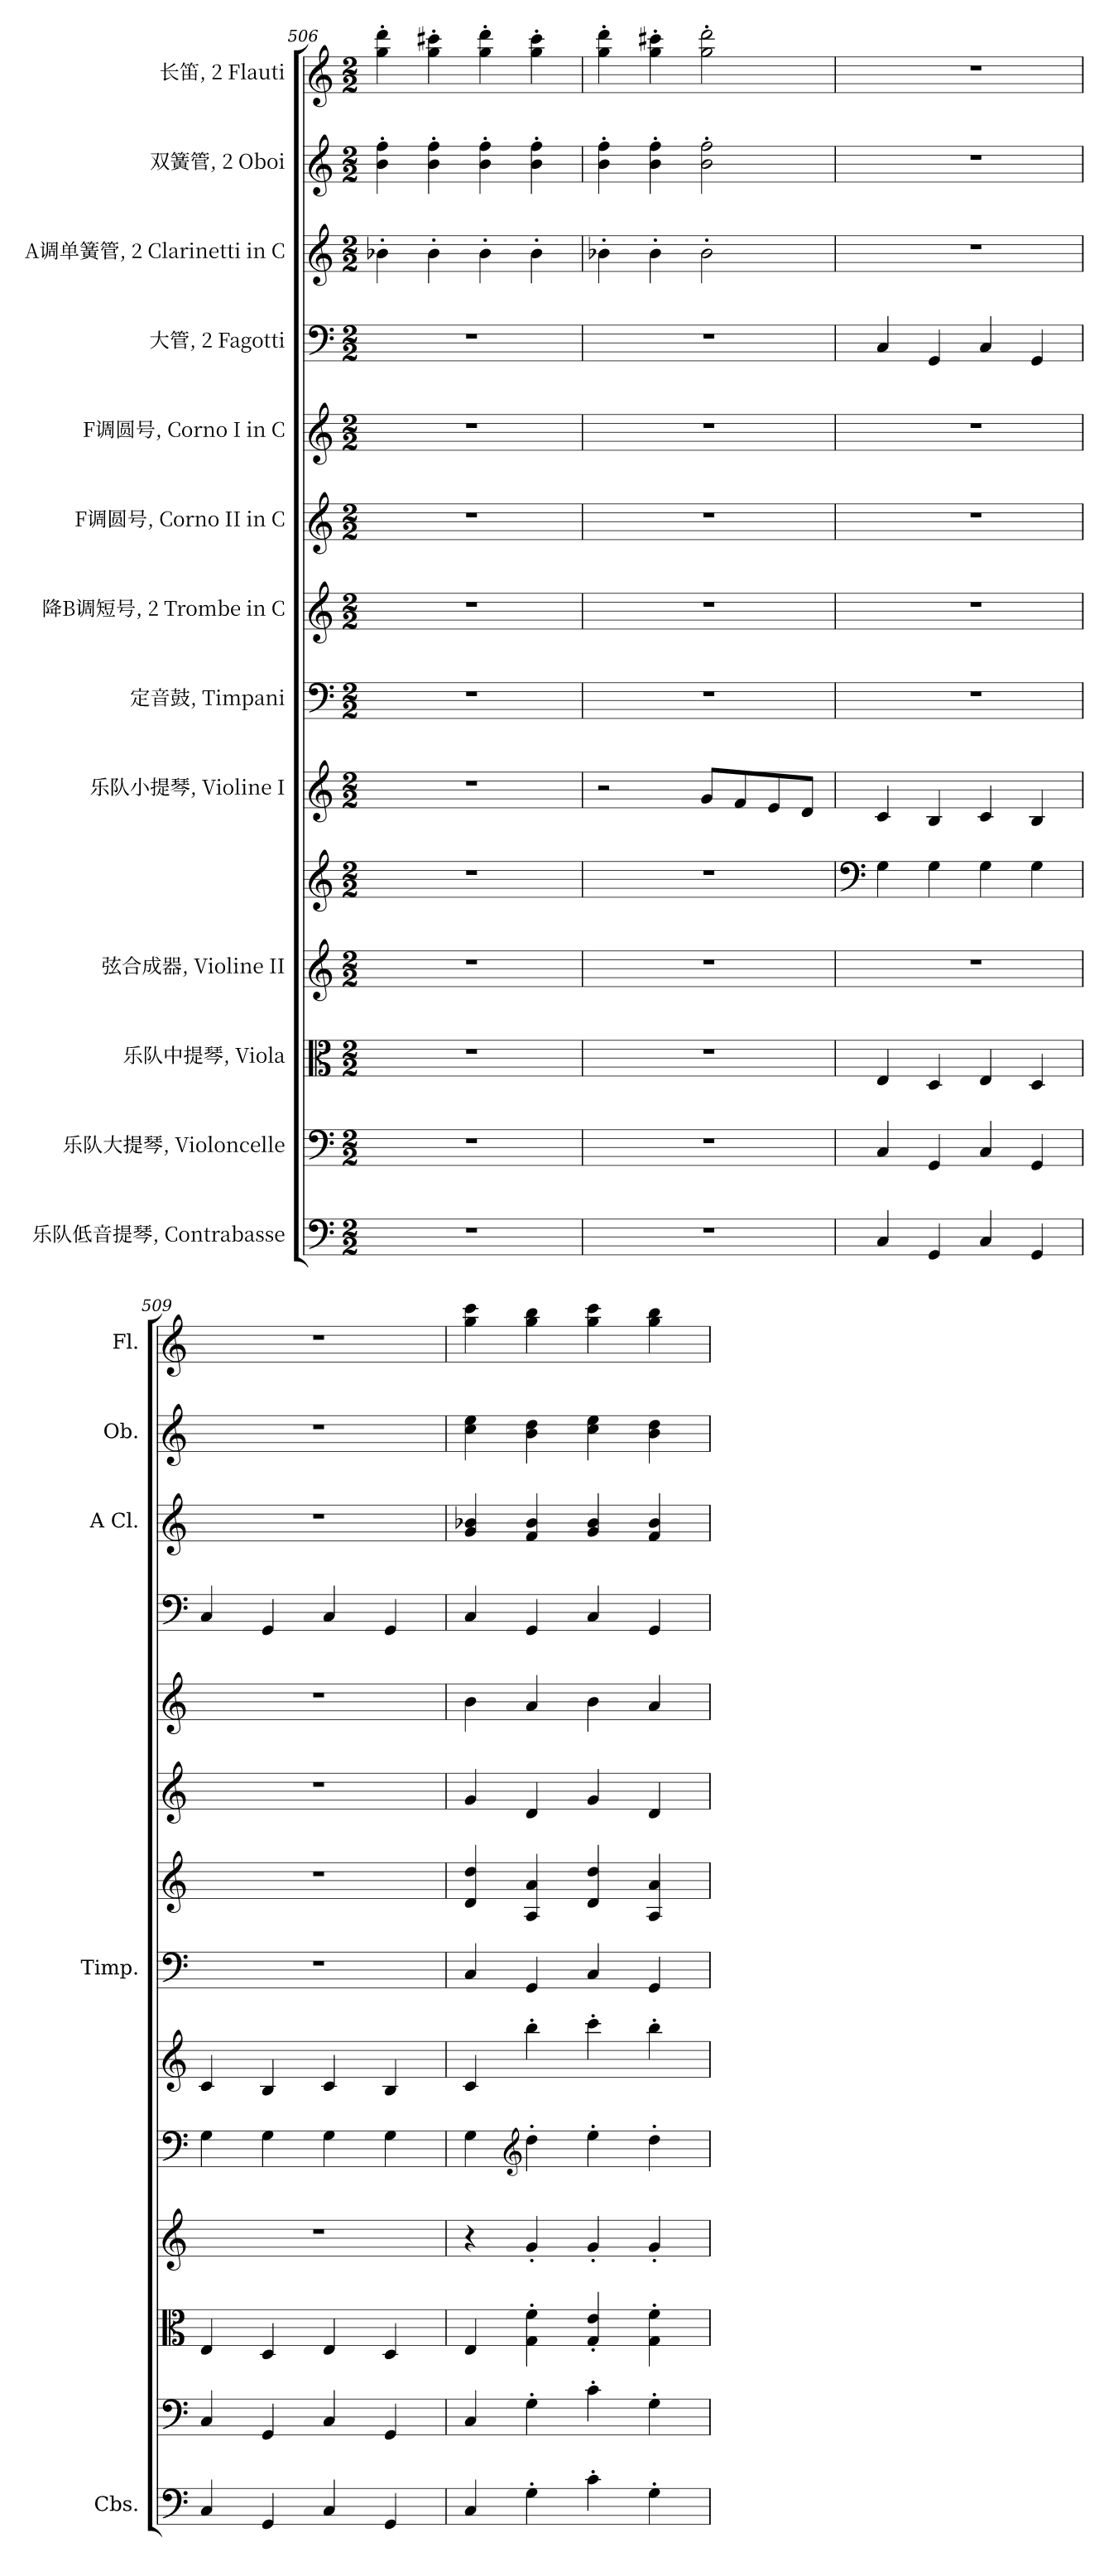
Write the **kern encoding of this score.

**kern	**kern	**kern	**kern	**kern	**kern	**kern	**kern	**kern	**kern	**kern	**kern	**kern	**kern
*part13	*part12	*part11	*part10	*part10	*part9	*part8	*part7	*part6	*part5	*part4	*part3	*part2	*part1
*staff14	*staff13	*staff12	*staff11	*staff10	*staff9	*staff8	*staff7	*staff6	*staff5	*staff4	*staff3	*staff2	*staff1
*I"乐队低音提琴, Contrabasse	*I"乐队大提琴, Violoncelle	*I"乐队中提琴, Viola	*I"弦合成器, Violine II	*	*I"乐队小提琴, Violine I	*I"定音鼓, Timpani	*I"降B调短号, 2 Trombe in C	*I"F调圆号, Corno II in C	*I"F调圆号, Corno I in C	*I"大管, 2 Fagotti	*I"A调单簧管, 2 Clarinetti in C	*I"双簧管, 2 Oboi	*I"长笛, 2 Flauti
*I'Cbs.	*	*	*	*	*	*I'Timp.	*	*	*	*	*I'A Cl.	*I'Ob.	*I'Fl.
!!LO:PB:g=z
*clefF4	*clefF4	*clefC3	*clefG2	*clefG2	*clefG2	*clefF4	*clefG2	*clefG2	*clefG2	*clefF4	*clefG2	*clefG2	*clefG2
*ITrd7c12	*	*	*	*	*	*	*ITrd1c2	*ITrd4c7	*ITrd4c7	*	*ITrd2c3	*	*
*k[]	*k[]	*k[]	*k[]	*k[]	*k[]	*k[]	*k[b-e-]	*k[b-]	*k[b-]	*k[]	*k[f#c#g#]	*k[]	*k[]
*M2/2	*M2/2	*M2/2	*M2/2	*M2/2	*M2/2	*M2/2	*M2/2	*M2/2	*M2/2	*M2/2	*M2/2	*M2/2	*M2/2
*MM280	*MM280	*MM280	*MM280	*MM280	*MM280	*MM280	*MM280	*MM280	*MM280	*MM280	*MM280	*MM280	*MM280
=506	=506	=506	=506	=506	=506	=506	=506	=506	=506	=506	=506	=506	=506
1r	1r	1r	1r	1r	1r	1r	1r	1r	1r	1r	4gn'\	4b\' 4ff\'	4gg\' 4ddd\'
.	.	.	.	.	.	.	.	.	.	.	4g'\	4b\' 4ff\'	4gg\' 4ccc#X\'
*	*	*	*	*	*	*	*	*	*	*	*	*	*MM293
.	.	.	.	.	.	.	.	.	.	.	4g'\	4b\' 4ff\'	4gg\' 4ddd\'
.	.	.	.	.	.	.	.	.	.	.	4g'\	4b\' 4ff\'	4gg\' 4ccc#\'
=507	=507	=507	=507	=507	=507	=507	=507	=507	=507	=507	=507	=507	=507
*	*	*	*	*	*	*	*	*	*	*	*	*	*MM280
1r	1r	1r	1r	1r	2r	1r	1r	1r	1r	1r	4gn'\	4b\' 4ff\'	4gg\' 4ddd\'
.	.	.	.	.	.	.	.	.	.	.	4g'\	4b\' 4ff\'	4gg\' 4ccc#X\'
*	*	*	*	*	*	*	*	*	*	*	*	*	*MM293
.	.	.	.	.	8g/L	.	.	.	.	.	2g'\	2b\' 2ff\'	2gg\' 2ddd\'
.	.	.	.	.	8f/	.	.	.	.	.	.	.	.
.	.	.	.	.	8e/	.	.	.	.	.	.	.	.
.	.	.	.	.	8d/J	.	.	.	.	.	.	.	.
=508	=508	=508	=508	=508	=508	=508	=508	=508	=508	=508	=508	=508	=508
*	*	*	*	*clefF4	*	*	*	*	*	*	*	*	*
*	*	*	*	*	*	*	*	*	*	*	*	*	*MM280
4CC/	4C/	4E/	1r	4G\	4c/	1r	1r	1r	1r	4C/	1r	1r	1r
4GGG/	4GG/	4D/	.	4G\	4B/	.	.	.	.	4GG/	.	.	.
4CC/	4C/	4E/	.	4G\	4c/	.	.	.	.	4C/	.	.	.
4GGG/	4GG/	4D/	.	4G\	4B/	.	.	.	.	4GG/	.	.	.
=509	=509	=509	=509	=509	=509	=509	=509	=509	=509	=509	=509	=509	=509
*	*	*	*	*	*	*	*	*	*	*	*	*	*MM280
4CC/	4C/	4E/	1r	4G\	4c/	1r	1r	1r	1r	4C/	1r	1r	1r
4GGG/	4GG/	4D/	.	4G\	4B/	.	.	.	.	4GG/	.	.	.
4CC/	4C/	4E/	.	4G\	4c/	.	.	.	.	4C/	.	.	.
4GGG/	4GG/	4D/	.	4G\	4B/	.	.	.	.	4GG/	.	.	.
=510	=510	=510	=510	=510	=510	=510	=510	=510	=510	=510	=510	=510	=510
*	*	*	*	*	*	*	*	*	*	*	*	*	*MM280
4CC/	4C/	4E/	4r	4G\	4c/	4C/	4c/ 4cc/	4c/	4e\	4C/	4e/ 4gn/	4cc\ 4ee\	4gg\ 4ccc\
*	*	*	*	*clefG2	*	*	*	*	*	*	*	*	*
4GG'\	4G'\	4G\' 4f\'	4g'/	4dd'\	4bb'\	4GG/	4G/ 4g/	4G/	4d/	4GG/	4d/ 4g/	4b\ 4dd\	4gg\ 4bb\
*	*	*	*	*	*	*	*	*	*	*	*	*	*MM293
4C'\	4c'\	4G/' 4e/'	4g'/	4ee'\	4ccc'\	4C/	4c/ 4cc/	4c/	4e\	4C/	4e/ 4g/	4cc\ 4ee\	4gg\ 4ccc\
4GG'\	4G'\	4G\' 4f\'	4g'/	4dd'\	4bb'\	4GG/	4G/ 4g/	4G/	4d/	4GG/	4d/ 4g/	4b\ 4dd\	4gg\ 4bb\
=	=	=	=	=	=	=	=	=	=	=	=	=	=
*-	*-	*-	*-	*-	*-	*-	*-	*-	*-	*-	*-	*-	*-
